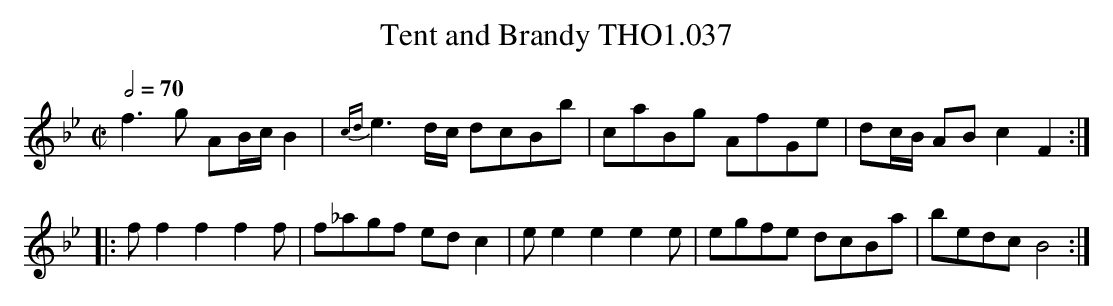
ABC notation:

X:1
T:Tent and Brandy THO1.037
M:C|
L:1/8
Q:1/2=70
K:Bb
f3 g AB/c/ B2|{cd}e3 d/c/ dcBb|caBg AfGe|dc/B/ AB c2F2:|
|:f f2f2f2 f|f_agf ed c2|e e2e2e2 e|egfe dcBa|bedc B4:|
